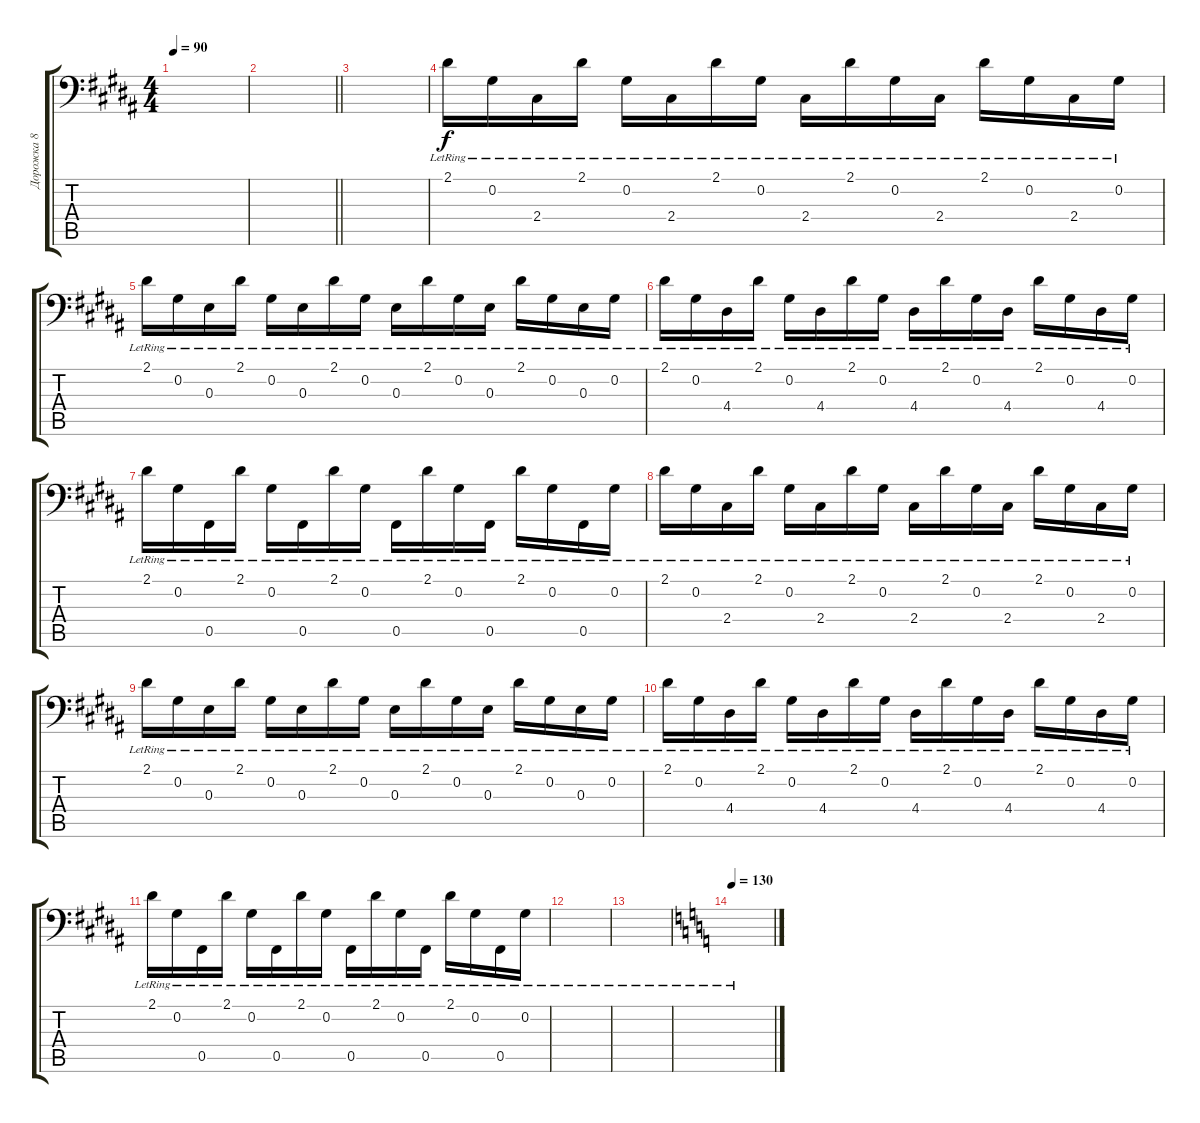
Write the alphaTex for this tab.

\track ("Дорожка 8" "Дорожка 8") {instrument brightacousticpiano}
\staff {score tabs}
\tuning (Db4 Ab3 E3 B2 Gb2 Ab1) {hide}
\ts (4 4)
\tempo 90
\clef f4
\ks b
|
\barLineRight lightlight
|
|
2.1{lr}.16 0.2{lr}.16 2.4{lr}.16 2.1{lr}.16 0.2{lr}.16 2.4{lr}.16 2.1{lr}.16 0.2{lr}.16 2.4{lr}.16 2.1{lr}.16 0.2{lr}.16 2.4{lr}.16 2.1{lr}.16 0.2{lr}.16 2.4{lr}.16 0.2{lr}.16 |
2.1{lr}.16 0.2{lr}.16 0.3{lr}.16 2.1{lr}.16 0.2{lr}.16 0.3{lr}.16 2.1{lr}.16 0.2{lr}.16 0.3{lr}.16 2.1{lr}.16 0.2{lr}.16 0.3{lr}.16 2.1{lr}.16 0.2{lr}.16 0.3{lr}.16 0.2{lr}.16 |
2.1{lr}.16 0.2{lr}.16 4.4{lr}.16 2.1{lr}.16 0.2{lr}.16 4.4{lr}.16 2.1{lr}.16 0.2{lr}.16 4.4{lr}.16 2.1{lr}.16 0.2{lr}.16 4.4{lr}.16 2.1{lr}.16 0.2{lr}.16 4.4{lr}.16 0.2{lr}.16 |
2.1{lr}.16 0.2{lr}.16 0.5{lr}.16 2.1{lr}.16 0.2{lr}.16 0.5{lr}.16 2.1{lr}.16 0.2{lr}.16 0.5{lr}.16 2.1{lr}.16 0.2{lr}.16 0.5{lr}.16 2.1{lr}.16 0.2{lr}.16 0.5{lr}.16 0.2{lr}.16 |
2.1{lr}.16 0.2{lr}.16 2.4{lr}.16 2.1{lr}.16 0.2{lr}.16 2.4{lr}.16 2.1{lr}.16 0.2{lr}.16 2.4{lr}.16 2.1{lr}.16 0.2{lr}.16 2.4{lr}.16 2.1{lr}.16 0.2{lr}.16 2.4{lr}.16 0.2{lr}.16 |
2.1{lr}.16 0.2{lr}.16 0.3{lr}.16 2.1{lr}.16 0.2{lr}.16 0.3{lr}.16 2.1{lr}.16 0.2{lr}.16 0.3{lr}.16 2.1{lr}.16 0.2{lr}.16 0.3{lr}.16 2.1{lr}.16 0.2{lr}.16 0.3{lr}.16 0.2{lr}.16 |
2.1{lr}.16 0.2{lr}.16 4.4{lr}.16 2.1{lr}.16 0.2{lr}.16 4.4{lr}.16 2.1{lr}.16 0.2{lr}.16 4.4{lr}.16 2.1{lr}.16 0.2{lr}.16 4.4{lr}.16 2.1{lr}.16 0.2{lr}.16 4.4{lr}.16 0.2{lr}.16 |
2.1{lr}.16 0.2{lr}.16 0.5{lr}.16 2.1{lr}.16 0.2{lr}.16 0.5{lr}.16 2.1{lr}.16 0.2{lr}.16 0.5{lr}.16 2.1{lr}.16 0.2{lr}.16 0.5{lr}.16 2.1{lr}.16 0.2{lr}.16 0.5{lr}.16 0.2{lr}.16 |
|
|
\tempo 130
\ks c
